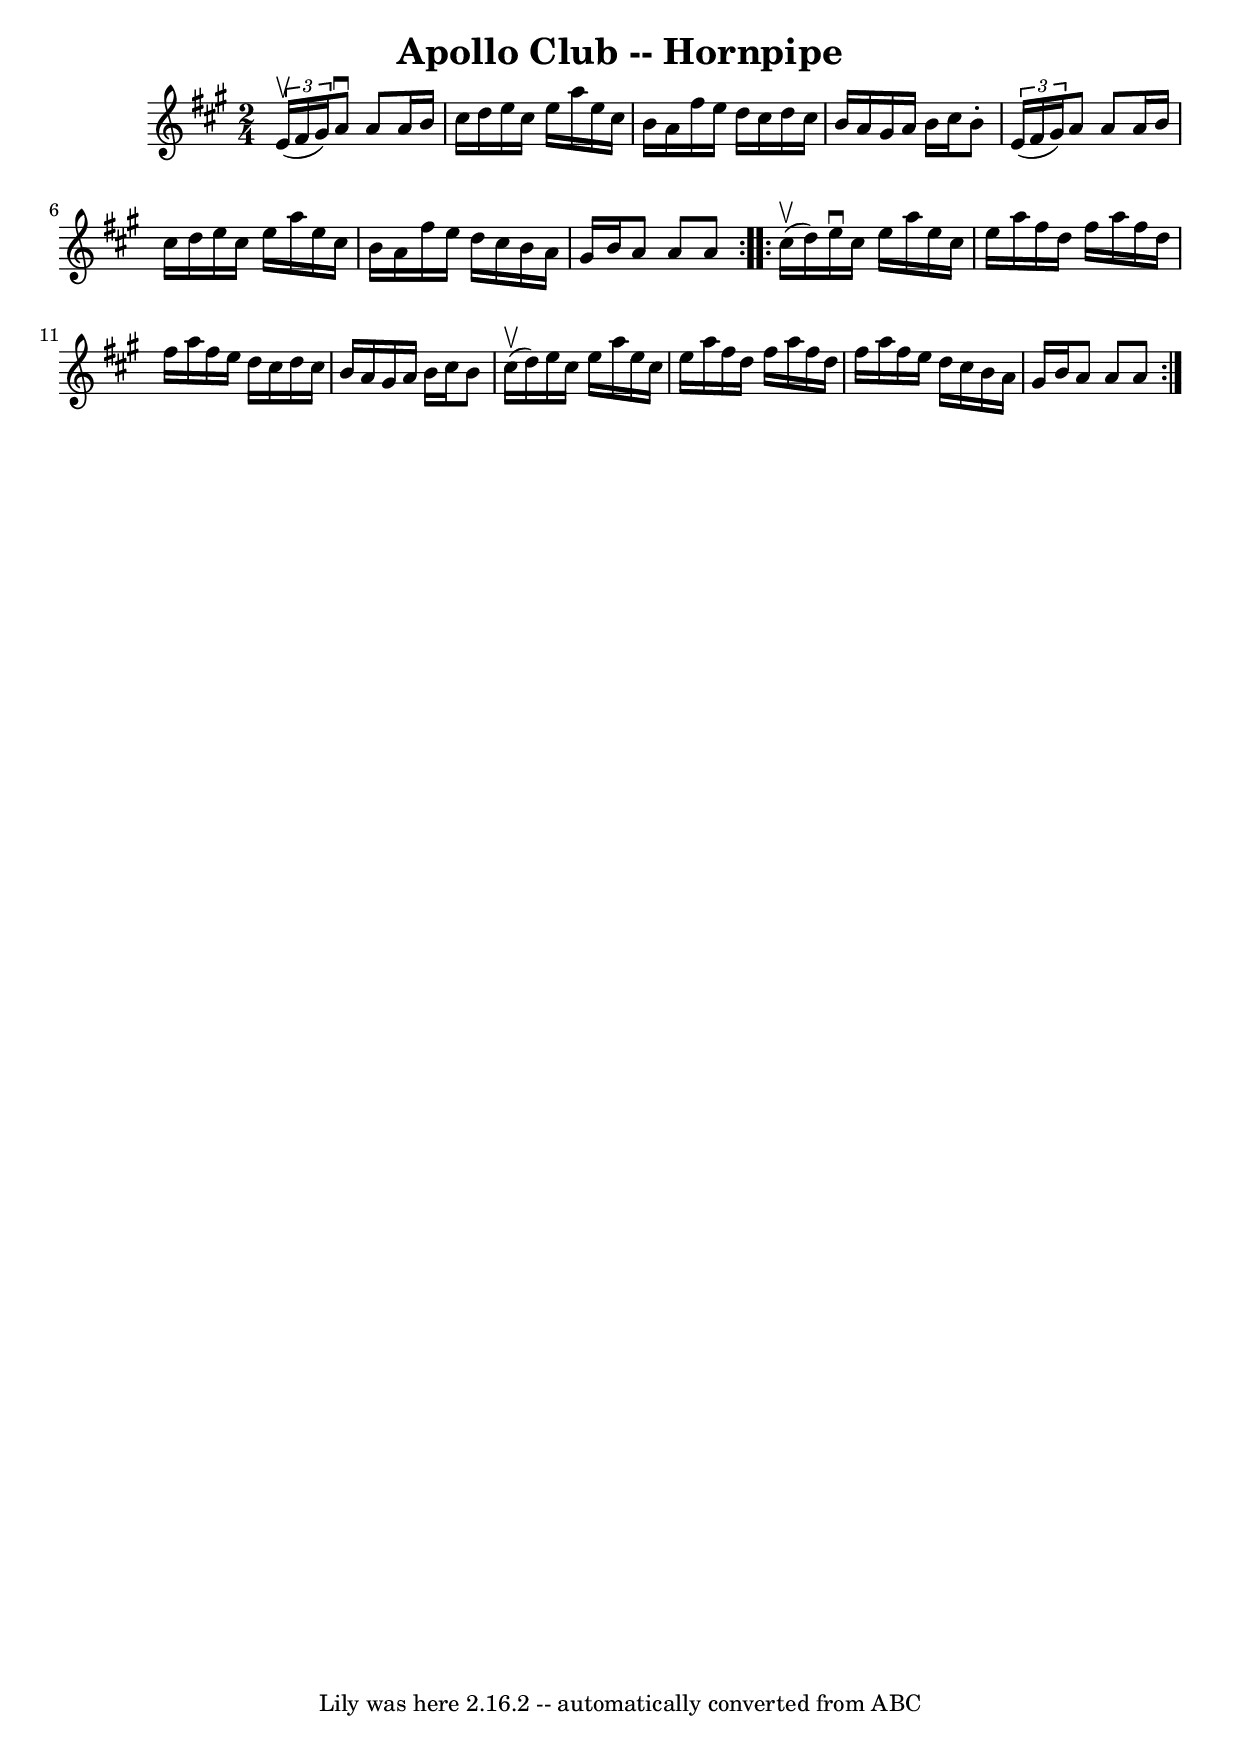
\version "2.16.2"
\include "Mammoth.ily"
\header {
  %% book = "Cole's 1000 Fiddle Tunes"
 crossRefNumber = "1"
 footnotes = ""
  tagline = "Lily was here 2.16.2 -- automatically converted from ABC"
  title = "Apollo Club -- Hornpipe"

}
voicedefault =  {



  \repeat volta 2 {

    \time 2/4 
    \key a \major
    \times 2/3 { e'16 (^\upbow fs'16 gs'16) 
 	       }  |
 a'8^\downbow a'8 a'16 b'16 cs''16 d''16  |
 e''16 cs''16 e''16 a''16 e''16 cs''16 b'16 a'16    |
 fs''16 e''16 d''16 cs''16 d''16 cs''16 b'16 a'16   |
 gs'16 a'16 b'16 cs''16 b'8-.   \times 2/3 {   
 e'16 (fs'16 gs'16)      }  |
 a'8 a'8 a'16 b'16 cs''16 d''16   |
 e''16 cs''16 e''16 a''16 e''16 cs''16 b'16 a'16   |
 fs''16 e''16 d''16 cs''16 b'16 a'16 gs'16 b'16   |
 a'8 a'8 a'8  
  }     

  \repeat volta 2 { cs''16 (^\upbow d''16)  |
 e''16^\downbow cs''16 e''16 a''16 e''16 cs''16 e''16 a''16   |
 fs''16 d''16 fs''16 a''16 fs''16 d''16 fs''16 a''16    |
 fs''16 e''16 d''16 cs''16 d''16 cs''16 b'16 a'16   |
 gs'16 a'16 b'16 cs''16 b'8 cs''16 (^\upbow d''16)  |
 e''16 cs''16 e''16 a''16 e''16 cs''16 e''16 a''16   |
 fs''16 d''16 fs''16 a''16 fs''16 d''16 fs''16 a''16   |
 fs''16 e''16 d''16 cs''16 b'16 a'16 gs'16 b'16   |
 a'8 a'8 a'8  
  }   

}

\score{
  <<

    \context Staff="default"
    {
      \voicedefault 
      
    }

  >>
  \layout {
    
  }
  \midi {
  }

}
